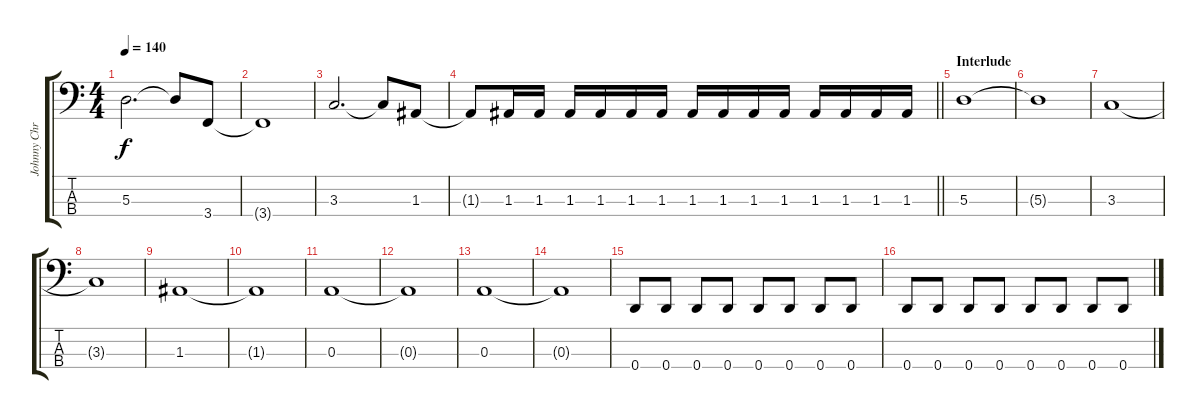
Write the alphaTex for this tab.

\track ("Johnny Christ" "Johnny Chr") {instrument electricbassfinger}
\staff {score tabs}
\tuning (G2 D2 A1 D1) {hide}
\ts (4 4)
\tempo 140
\clef f4
\ks c
5.3.2{d dy f} 5.3{t}.8 3.4.8 |
3.4{t}.1 |
3.3.2{d} 3.3{t}.8 1.3.8 |
\barLineRight lightlight
1.3{t}.8 1.3.16 1.3.16 1.3.16 1.3.16 1.3.16 1.3.16 1.3.16 1.3.16 1.3.16 1.3.16 1.3.16 1.3.16 1.3.16 1.3.16 |
\section ("" "Interlude")
5.3.1 |
5.3{t}.1 |
3.3.1 |
3.3{t}.1 |
1.3.1 |
1.3{t}.1 |
0.3.1 |
0.3{t}.1 |
0.3.1 |
0.3{t}.1 |
0.4.8 0.4.8 0.4.8 0.4.8 0.4.8 0.4.8 0.4.8 0.4.8 |
0.4.8 0.4.8 0.4.8 0.4.8 0.4.8 0.4.8 0.4.8 0.4.8
